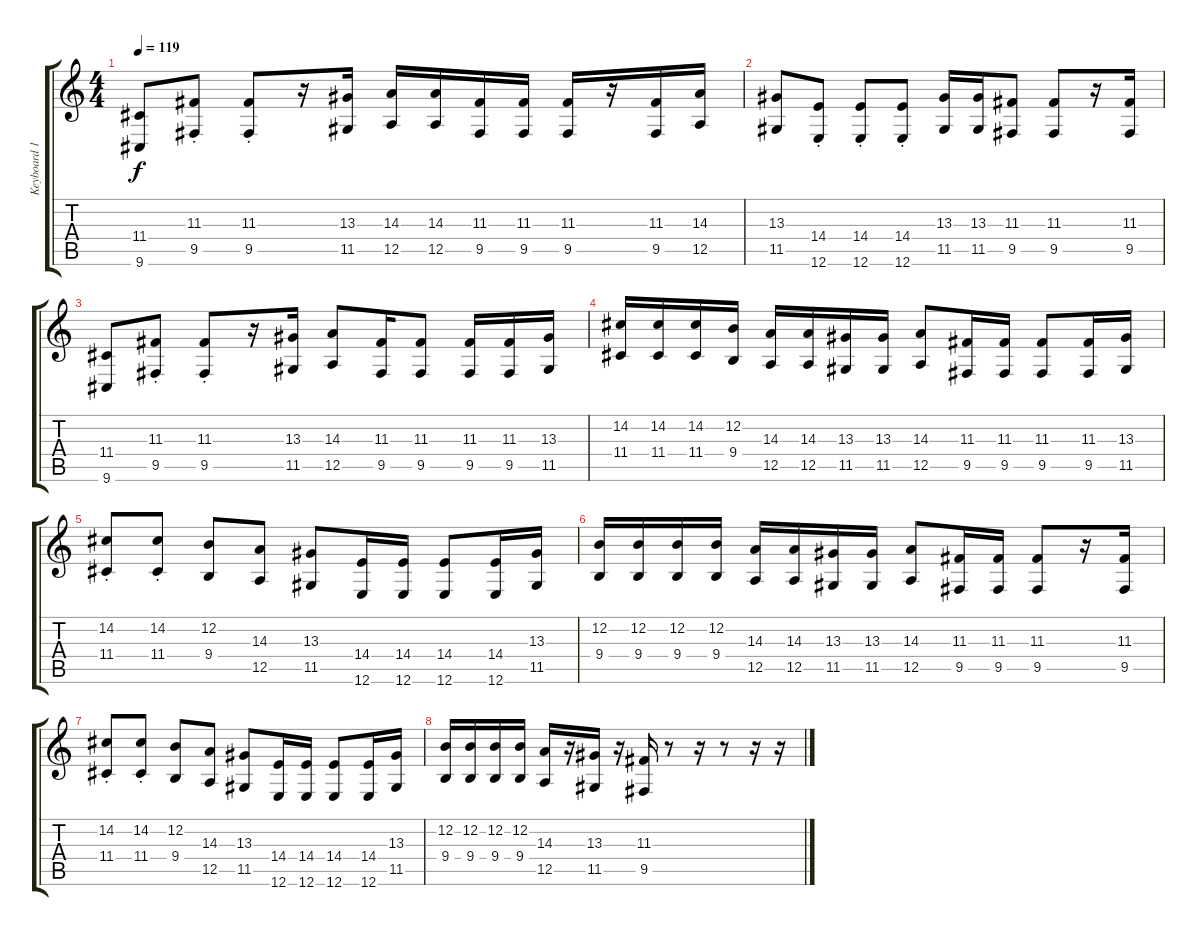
\track ("Keyboard 1" "Keyboard 1") {instrument lead1square}
\staff {score tabs}
\tuning (E4 B3 G3 D3 A2 E2) {hide}
\ts (4 4)
\tempo 119
\clef g2
\ks c
(11.4 9.6).8{dy f} (11.3{st} 9.5{st}).8 (11.3{st} 9.5{st}).8 r.16 (13.3 11.5).16 (14.3 12.5).16 (14.3 12.5).16 (11.3 9.5).16 (11.3 9.5).16 (11.3 9.5).16 r.16 (11.3 9.5).16 (14.3 12.5).16 |
(13.3 11.5).8 (14.4{st} 12.6{st}).8 (14.4{st} 12.6{st}).8 (14.4{st} 12.6{st}).8 (13.3 11.5).16 (13.3 11.5).16 (11.3 9.5).8 (11.3 9.5).8 r.16 (11.3 9.5).16 |
(11.4 9.6).8 (11.3{st} 9.5{st}).8 (11.3{st} 9.5{st}).8 r.16 (13.3 11.5).16 (14.3 12.5).8 (11.3 9.5).16 (11.3 9.5).8 (11.3 9.5).16 (11.3 9.5).16 (13.3 11.5).16 |
(14.2 11.4).16 (14.2 11.4).16 (14.2 11.4).16 (12.2 9.4).16 (14.3 12.5).16 (14.3 12.5).16 (13.3 11.5).16 (13.3 11.5).16 (14.3 12.5).8 (11.3 9.5).16 (11.3 9.5).16 (11.3 9.5).8 (11.3 9.5).16 (13.3 11.5).16 |
(14.2{st} 11.4{st}).8 (14.2{st} 11.4{st}).8 (12.2 9.4).8 (14.3 12.5).8 (13.3 11.5).8 (14.4 12.6).16 (14.4 12.6).16 (14.4 12.6).8 (14.4 12.6).16 (13.3 11.5).16 |
(12.2 9.4).16 (12.2 9.4).16 (12.2 9.4).16 (12.2 9.4).16 (14.3 12.5).16 (14.3 12.5).16 (13.3 11.5).16 (13.3 11.5).16 (14.3 12.5).8 (11.3 9.5).16 (11.3 9.5).16 (11.3 9.5).8 r.16 (11.3 9.5).16 |
(14.2{st} 11.4{st}).8 (14.2{st} 11.4{st}).8 (12.2 9.4).8 (14.3 12.5).8 (13.3 11.5).8 (14.4 12.6).16 (14.4 12.6).16 (14.4 12.6).8 (14.4 12.6).16 (13.3 11.5).16 |
(12.2 9.4).16 (12.2 9.4).16 (12.2 9.4).16 (12.2 9.4).16 (14.3 12.5).16 r.16 (13.3 11.5).16 r.16 (11.3 9.5).16 r.8 r.16 r.8 r.16 r.16
